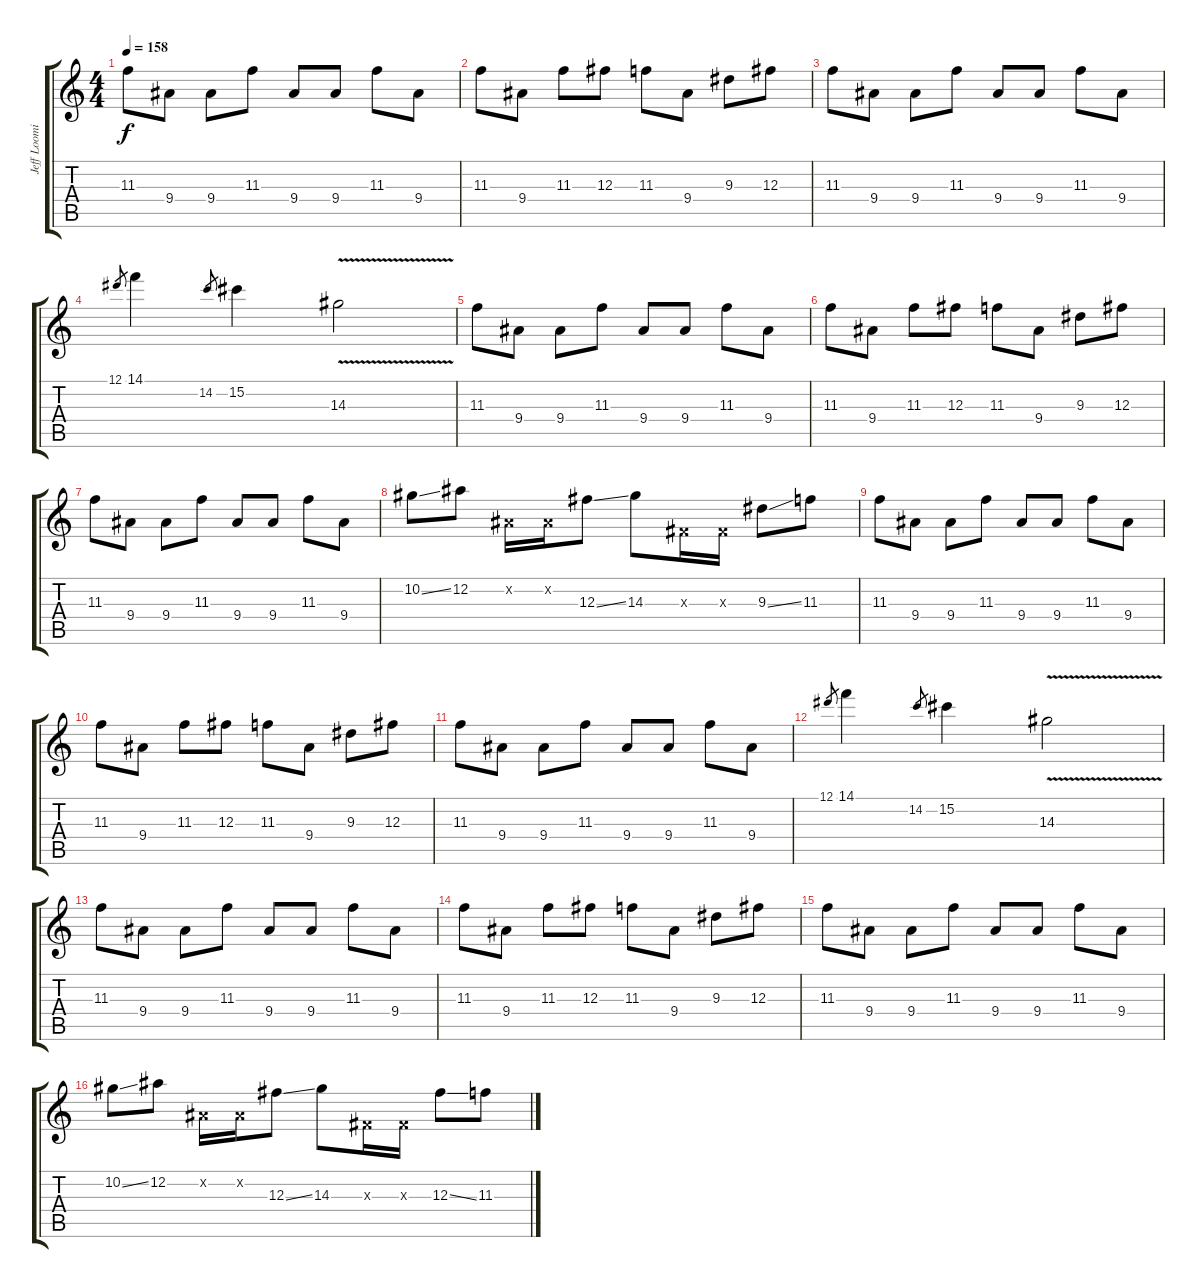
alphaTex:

\track ("Jeff Loomis Lead" "Jeff Loomi") {instrument distortionguitar}
\staff {score tabs}
\tuning (Eb4 Bb3 Gb3 Db3 Ab2 Eb2) {hide}
\ts (4 4)
\tempo 158
\clef g2
\ks c
11.3.8{dy f instrument distortionguitar} 9.4.8 9.4.8 11.3.8 9.4.8 9.4.8 11.3.8 9.4.8 |
11.3.8 9.4.8 11.3.8 12.3.8 11.3.8 9.4.8 9.3.8 12.3.8 |
11.3.8 9.4.8 9.4.8 11.3.8 9.4.8 9.4.8 11.3.8 9.4.8 |
12.1.8{gr} 14.1.4 14.2.8{gr} 15.2.4 14.3{v}.2 |
11.3.8 9.4.8 9.4.8 11.3.8 9.4.8 9.4.8 11.3.8 9.4.8 |
11.3.8 9.4.8 11.3.8 12.3.8 11.3.8 9.4.8 9.3.8 12.3.8 |
11.3.8 9.4.8 9.4.8 11.3.8 9.4.8 9.4.8 11.3.8 9.4.8 |
10.2{ss}.8 12.2.8 0.2{x}.16 0.2{x}.16 12.3{ss}.8 14.3.8 0.3{x}.16 0.3{x}.16 9.3{ss}.8 11.3.8 |
11.3.8 9.4.8 9.4.8 11.3.8 9.4.8 9.4.8 11.3.8 9.4.8 |
11.3.8 9.4.8 11.3.8 12.3.8 11.3.8 9.4.8 9.3.8 12.3.8 |
11.3.8 9.4.8 9.4.8 11.3.8 9.4.8 9.4.8 11.3.8 9.4.8 |
12.1.8{gr} 14.1.4 14.2.8{gr} 15.2.4 14.3{v}.2 |
11.3.8 9.4.8 9.4.8 11.3.8 9.4.8 9.4.8 11.3.8 9.4.8 |
11.3.8 9.4.8 11.3.8 12.3.8 11.3.8 9.4.8 9.3.8 12.3.8 |
11.3.8 9.4.8 9.4.8 11.3.8 9.4.8 9.4.8 11.3.8 9.4.8 |
10.2{ss}.8 12.2.8 0.2{x}.16 0.2{x}.16 12.3{ss}.8 14.3.8 0.3{x}.16 0.3{x}.16 12.3{ss}.8 11.3.8
